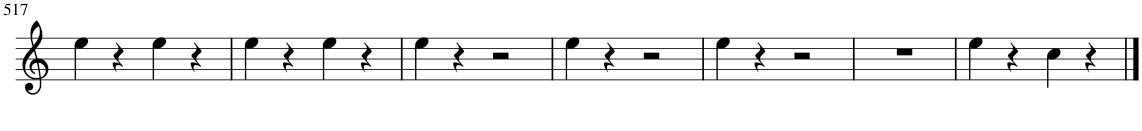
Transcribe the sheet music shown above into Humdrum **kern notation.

**kern
*part1
*staff1
*I"A Cl II
*I'Cl
!!LO:PB:g=z
*clefG2
*Trd2c3
*k[]
*M4/4
*met(c)
=517
4ee\
4r
4ee\
4r
=518
4ee\
4r
4ee\
4r
=519
4ee\
4r
2r
=520
4ee\
4r
2r
=521
4ee\
4r
2r
=522
1r
=523
4ee\
4r
4cc\
4r
==
*-
